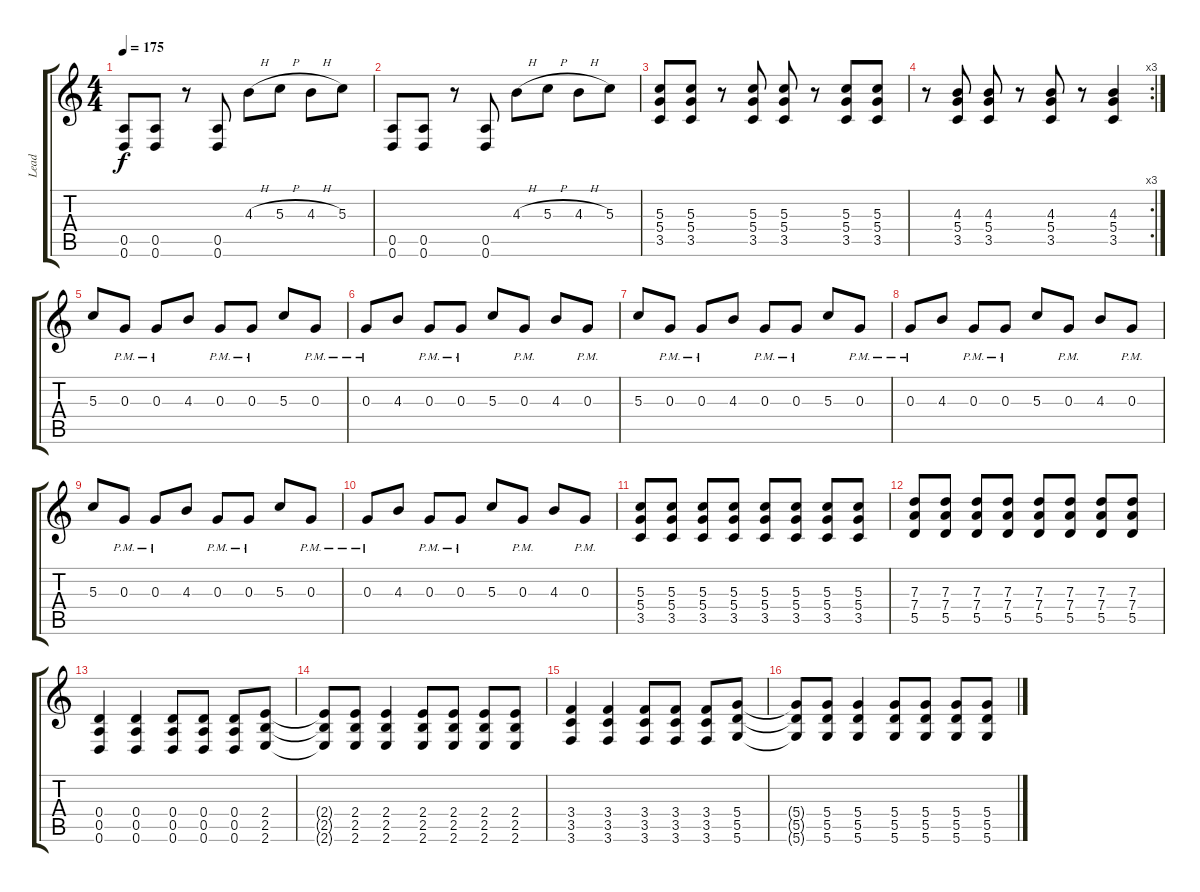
\track ("Lead" "Lead") {instrument overdrivenguitar}
\staff {score tabs}
\tuning (E4 B3 G3 D3 A2 D2) {hide}
\ts (4 4)
\tempo 175
\clef g2
\ks c
(0.5 0.6).8{dy f} (0.5 0.6).8 r.8 (0.5 0.6).8 4.3{h}.8 5.3{h}.8 4.3{h}.8 5.3.8 |
(0.5 0.6).8 (0.5 0.6).8 r.8 (0.5 0.6).8 4.3{h}.8 5.3{h}.8 4.3{h}.8 5.3.8 |
(5.3 5.4 3.5).8 (5.3 5.4 3.5).8 r.8 (5.3 5.4 3.5).8 (5.3 5.4 3.5).8 r.8 (5.3 5.4 3.5).8 (5.3 5.4 3.5).8 |
\rc 3
r.8 (4.3 5.4 3.5).8 (4.3 5.4 3.5).8 r.8 (4.3 5.4 3.5).8 r.8 (4.3 5.4 3.5).4 |
5.3.8 0.3{pm}.8 0.3{pm}.8 4.3.8 0.3{pm}.8 0.3{pm}.8 5.3.8 0.3{pm}.8 |
0.3{pm}.8 4.3.8 0.3{pm}.8 0.3{pm}.8 5.3.8 0.3{pm}.8 4.3.8 0.3{pm}.8 |
5.3.8 0.3{pm}.8 0.3{pm}.8 4.3.8 0.3{pm}.8 0.3{pm}.8 5.3.8 0.3{pm}.8 |
0.3{pm}.8 4.3.8 0.3{pm}.8 0.3{pm}.8 5.3.8 0.3{pm}.8 4.3.8 0.3{pm}.8 |
5.3.8 0.3{pm}.8 0.3{pm}.8 4.3.8 0.3{pm}.8 0.3{pm}.8 5.3.8 0.3{pm}.8 |
0.3{pm}.8 4.3.8 0.3{pm}.8 0.3{pm}.8 5.3.8 0.3{pm}.8 4.3.8 0.3{pm}.8 |
(5.3 5.4 3.5).8 (5.3 5.4 3.5).8 (5.3 5.4 3.5).8 (5.3 5.4 3.5).8 (5.3 5.4 3.5).8 (5.3 5.4 3.5).8 (5.3 5.4 3.5).8 (5.3 5.4 3.5).8 |
(7.3 7.4 5.5).8 (7.3 7.4 5.5).8 (7.3 7.4 5.5).8 (7.3 7.4 5.5).8 (7.3 7.4 5.5).8 (7.3 7.4 5.5).8 (7.3 7.4 5.5).8 (7.3 7.4 5.5).8 |
(0.4 0.5 0.6).4 (0.4 0.5 0.6).4 (0.4 0.5 0.6).8 (0.4 0.5 0.6).8 (0.4 0.5 0.6).8 (2.4 2.5 2.6).8 |
(2.4{t} 2.5{t} 2.6{t}).8 (2.4 2.5 2.6).8 (2.4 2.5 2.6).4 (2.4 2.5 2.6).8 (2.4 2.5 2.6).8 (2.4 2.5 2.6).8 (2.4 2.5 2.6).8 |
(3.4 3.5 3.6).4 (3.4 3.5 3.6).4 (3.4 3.5 3.6).8 (3.4 3.5 3.6).8 (3.4 3.5 3.6).8 (5.4 5.5 5.6).8 |
(5.4{t} 5.5{t} 5.6{t}).8 (5.4 5.5 5.6).8 (5.4 5.5 5.6).4 (5.4 5.5 5.6).8 (5.4 5.5 5.6).8 (5.4 5.5 5.6).8 (5.4 5.5 5.6).8
